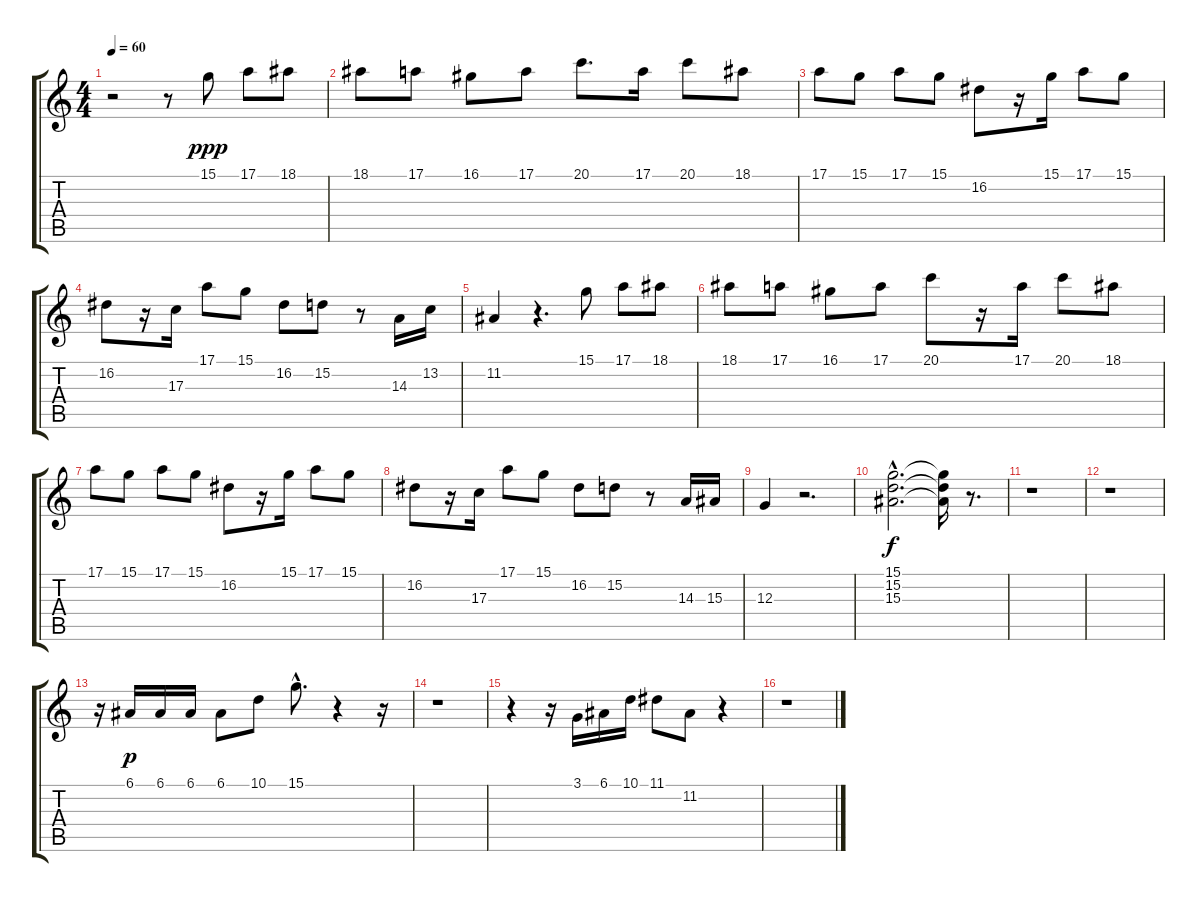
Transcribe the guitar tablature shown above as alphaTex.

\track "" {instrument choiraahs}
\staff {score tabs}
\tuning (E4 B3 G3 D3 A2 E2) {hide}
\ts (4 4)
\tempo 60
\clef g2
\ks c
r.2{dy p} r.8 15.1.8{dy ppp instrument synthstrings2} 17.1.8 18.1.8 |
18.1.8 17.1.8 16.1.8 17.1.8 20.1.8{d} 17.1.16 20.1.8 18.1.8 |
17.1.8 15.1.8 17.1.8 15.1.8 16.2.8 r.16 15.1.16 17.1.8 15.1.8 |
16.2.8 r.16 17.3.16 17.1.8 15.1.8 16.2.8 15.2.8 r.8 14.3.16 13.2.16 |
11.2.4 r.4{d} 15.1.8 17.1.8 18.1.8 |
18.1.8 17.1.8 16.1.8 17.1.8 20.1.8 r.16 17.1.16 20.1.8 18.1.8 |
17.1.8 15.1.8 17.1.8 15.1.8 16.2.8 r.16 15.1.16 17.1.8 15.1.8 |
16.2.8 r.16 17.3.16 17.1.8 15.1.8 16.2.8 15.2.8 r.8 14.3.16 15.3.16 |
12.3.4 r.2{d} |
(15.1{hac} 15.2{hac} 15.3{hac}).2{d dy f instrument choiraahs} (15.1{t} 15.2{t} 15.3{t}).16 r.8{d} |
r.1 |
r.1 |
r.16 6.1.16{dy p instrument trombone} 6.1.16 6.1.16 6.1.8 10.1.8 15.1{hac}.8{d} r.4 r.16 |
r.1 |
r.4 r.16 3.1.16 6.1.16 10.1.16 11.1.8 11.2.8 r.4 |
r.1
